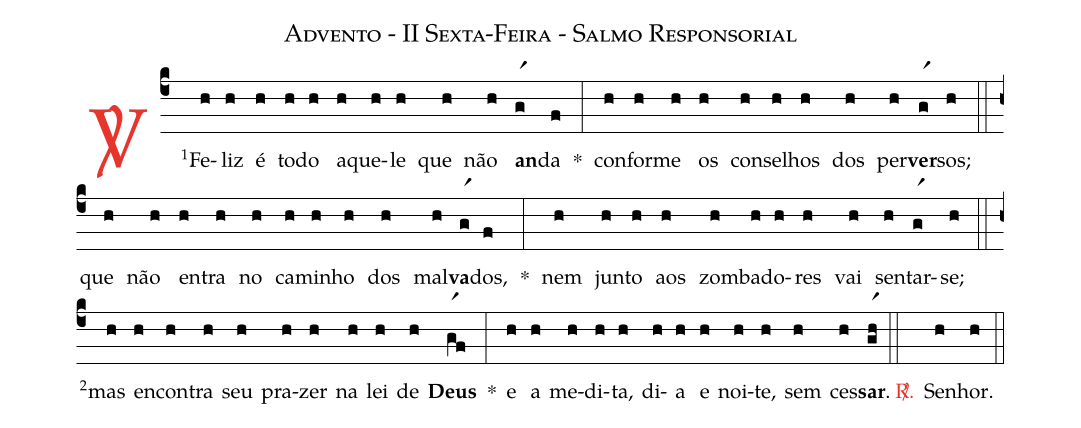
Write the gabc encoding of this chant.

name: Advento - II Sexta-Feira - Salmo Responsorial;
%%
(c4)

<c><sp>V/</sp>.</c>() <v>\VSup{1}</v>Fe(h)liz(h) é(h) to(h)do(h) a(h)que(h)le(h) que(h) não(h) <b>an</b>(gr1)da(f) *(:)
con(h)for(h)me(h) os(h) con(h)se(h)lhos(h) dos(h) per(h)<b>ver</b>(gr1)sos;(h)

(::)

que(h) não(h) en(h)tra(h) no(h) ca(h)mi(h)nho(h) dos(h) mal(h)<b>va</b>(gr1)dos,(f) *(:)
nem(h) jun(h)to(h) aos(h) zom(h)ba(h)do(h)res(h) vai(h) sen(h)tar-(gr1)se;(h)

(::)

<v>\VSup{2}</v>mas(h) en(h)con(h)tra(h) seu(h) pra(h)zer(h) na(h) lei(h) de(h) <b>Deus</b>(gr1f) *(:)
e(h) a(h) me(h)di(h)ta,(h) di(h)a(h) e(h) noi(h)te,(h) sem(h) ces(h)<b>sar</b>.(gr1h)

(::)

<c><sp>R/</sp>.</c>() Se(h)nhor.(h)

(::)
